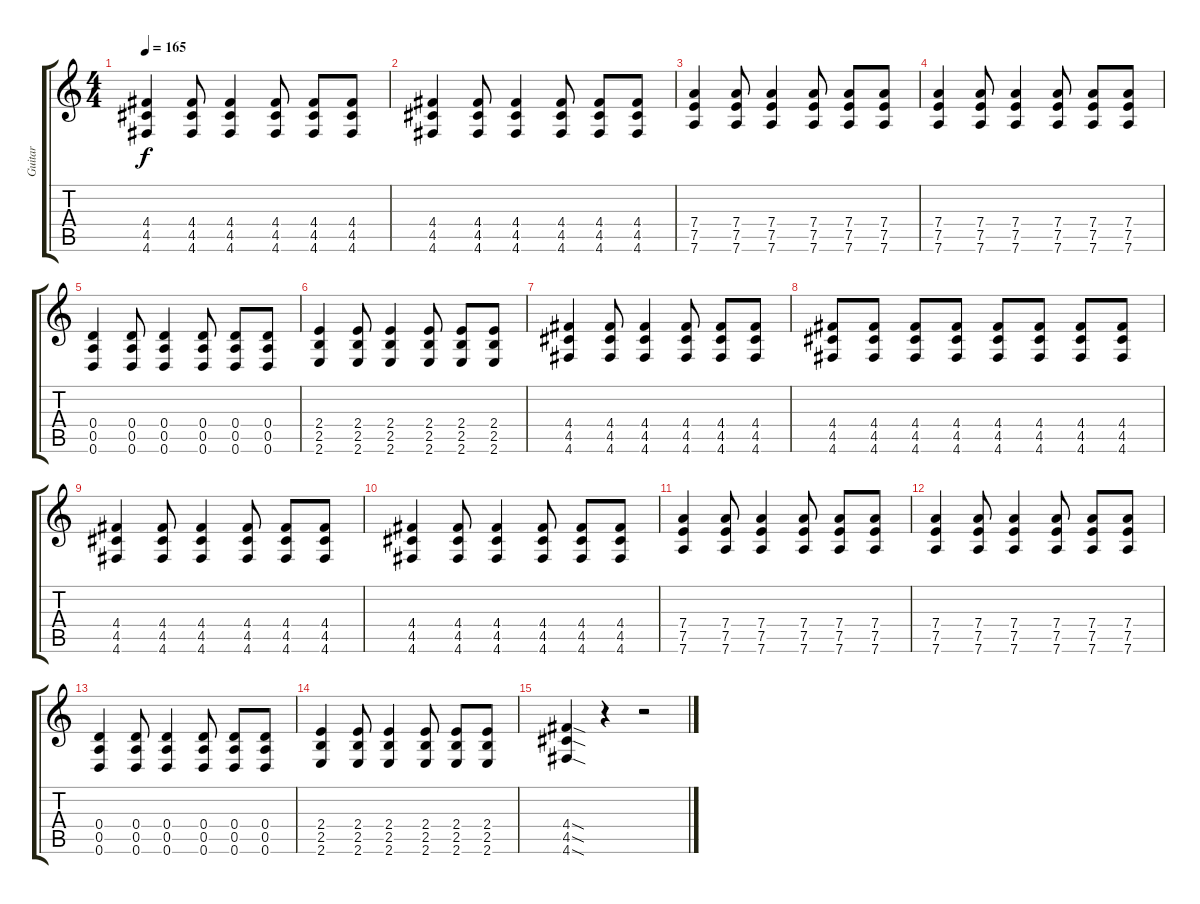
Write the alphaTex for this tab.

\track ("Guitar" "Guitar") {instrument overdrivenguitar}
\staff {score tabs}
\tuning (E4 B3 G3 D3 A2 D2) {hide}
\ts (4 4)
\tempo 165
\clef g2
\ks c
(4.4 4.5 4.6).4{dy f} (4.4 4.5 4.6).8 (4.4 4.5 4.6).4 (4.4 4.5 4.6).8 (4.4 4.5 4.6).8 (4.4 4.5 4.6).8 |
(4.4 4.5 4.6).4 (4.4 4.5 4.6).8 (4.4 4.5 4.6).4 (4.4 4.5 4.6).8 (4.4 4.5 4.6).8 (4.4 4.5 4.6).8 |
(7.4 7.5 7.6).4 (7.4 7.5 7.6).8 (7.4 7.5 7.6).4 (7.4 7.5 7.6).8 (7.4 7.5 7.6).8 (7.4 7.5 7.6).8 |
(7.4 7.5 7.6).4 (7.4 7.5 7.6).8 (7.4 7.5 7.6).4 (7.4 7.5 7.6).8 (7.4 7.5 7.6).8 (7.4 7.5 7.6).8 |
(0.4 0.5 0.6).4 (0.4 0.5 0.6).8 (0.4 0.5 0.6).4 (0.4 0.5 0.6).8 (0.4 0.5 0.6).8 (0.4 0.5 0.6).8 |
(2.4 2.5 2.6).4 (2.4 2.5 2.6).8 (2.4 2.5 2.6).4 (2.4 2.5 2.6).8 (2.4 2.5 2.6).8 (2.4 2.5 2.6).8 |
(4.4 4.5 4.6).4 (4.4 4.5 4.6).8 (4.4 4.5 4.6).4 (4.4 4.5 4.6).8 (4.4 4.5 4.6).8 (4.4 4.5 4.6).8 |
(4.4 4.5 4.6).8 (4.4 4.5 4.6).8 (4.4 4.5 4.6).8 (4.4 4.5 4.6).8 (4.4 4.5 4.6).8 (4.4 4.5 4.6).8 (4.4 4.5 4.6).8 (4.4 4.5 4.6).8 |
(4.4 4.5 4.6).4 (4.4 4.5 4.6).8 (4.4 4.5 4.6).4 (4.4 4.5 4.6).8 (4.4 4.5 4.6).8 (4.4 4.5 4.6).8 |
(4.4 4.5 4.6).4 (4.4 4.5 4.6).8 (4.4 4.5 4.6).4 (4.4 4.5 4.6).8 (4.4 4.5 4.6).8 (4.4 4.5 4.6).8 |
(7.4 7.5 7.6).4 (7.4 7.5 7.6).8 (7.4 7.5 7.6).4 (7.4 7.5 7.6).8 (7.4 7.5 7.6).8 (7.4 7.5 7.6).8 |
(7.4 7.5 7.6).4 (7.4 7.5 7.6).8 (7.4 7.5 7.6).4 (7.4 7.5 7.6).8 (7.4 7.5 7.6).8 (7.4 7.5 7.6).8 |
(0.4 0.5 0.6).4 (0.4 0.5 0.6).8 (0.4 0.5 0.6).4 (0.4 0.5 0.6).8 (0.4 0.5 0.6).8 (0.4 0.5 0.6).8 |
(2.4 2.5 2.6).4 (2.4 2.5 2.6).8 (2.4 2.5 2.6).4 (2.4 2.5 2.6).8 (2.4 2.5 2.6).8 (2.4 2.5 2.6).8 |
(4.4{sod} 4.5{sod} 4.6{sod}).4 r.4 r.2
